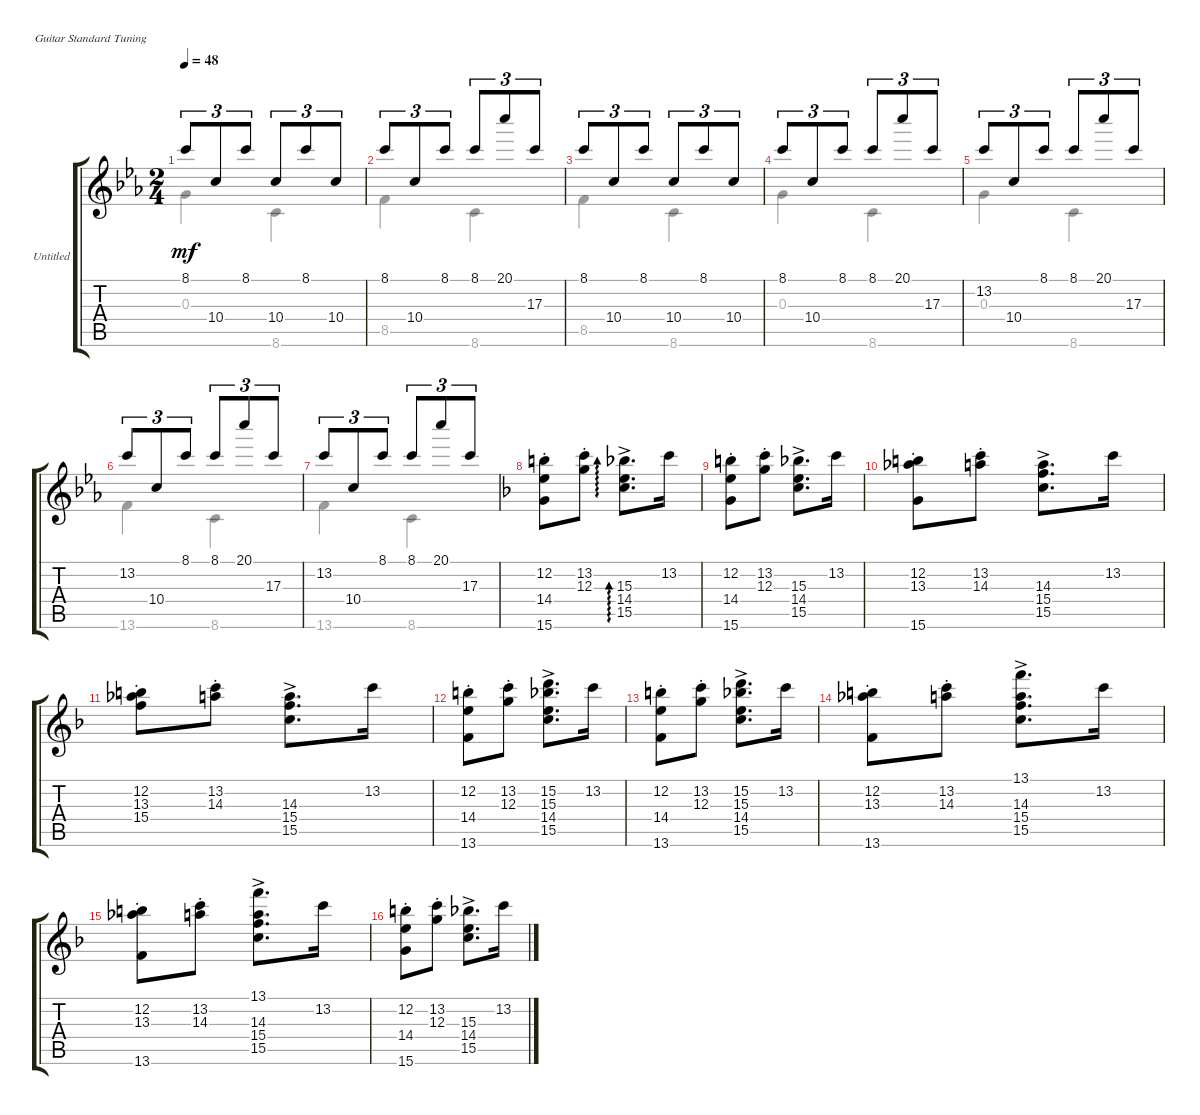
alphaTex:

\bracketExtendMode groupsimilarinstruments
\firstSystemTrackNameOrientation horizontal
\otherSystemsTrackNameOrientation horizontal
\track ("Untitled" "Untitled") {instrument acousticguitarnylon}
\staff {score tabs}
\tuning (E4 B3 G3 D3 A2 E2)
\voice
\ts (2 4)
\tempo 48
\clef g2
\ks cminor
8.1.8{tu (3 2) dy mf} 10.4.8{tu (3 2)} 8.1.8{tu (3 2)} 10.4.8{tu (3 2)} 8.1.8{tu (3 2)} 10.4.8{tu (3 2)} |
8.1.8{tu (3 2)} 10.4.8{tu (3 2)} 8.1.8{tu (3 2)} 8.1.8{tu (3 2)} 20.1.8{tu (3 2)} 17.3.8{tu (3 2)} |
8.1.8{tu (3 2)} 10.4.8{tu (3 2)} 8.1.8{tu (3 2)} 10.4.8{tu (3 2)} 8.1.8{tu (3 2)} 10.4.8{tu (3 2)} |
8.1.8{tu (3 2)} 10.4.8{tu (3 2)} 8.1.8{tu (3 2)} 8.1.8{tu (3 2)} 20.1.8{tu (3 2)} 17.3.8{tu (3 2)} |
13.2.8{tu (3 2)} 10.4.8{tu (3 2)} 8.1.8{tu (3 2)} 8.1.8{tu (3 2)} 20.1.8{tu (3 2)} 17.3.8{tu (3 2)} |
13.2.8{tu (3 2)} 10.4.8{tu (3 2)} 8.1.8{tu (3 2)} 8.1.8{tu (3 2)} 20.1.8{tu (3 2)} 17.3.8{tu (3 2)} |
13.2.8{tu (3 2)} 10.4.8{tu (3 2)} 8.1.8{tu (3 2)} 8.1.8{tu (3 2)} 20.1.8{tu (3 2)} 17.3.8{tu (3 2)} |
\ks dminor
(12.2{st} 14.4{st} 15.6{st}).8 (13.2{st} 12.3{st}).8 (15.3{ac} 14.4{ac} 15.5{ac}).8{d ad 0} 13.2.16 |
(12.2{st} 14.4{st} 15.6{st}).8 (13.2{st} 12.3{st}).8 (15.3{ac} 14.4{ac} 15.5{ac}).8{d} 13.2.16 |
(12.2{st} 13.3{st} 15.6{st}).8 (13.2{st} 14.3{st}).8 (14.3{ac} 15.4{ac} 15.5{ac}).8{d} 13.2.16 |
(12.2{st} 13.3{st} 15.4{st}).8 (13.2{st} 14.3{st}).8 (14.3{ac} 15.4{ac} 15.5{ac}).8{d} 13.2.16 |
(12.2{st} 14.4{st} 13.6{st}).8 (13.2{st} 12.3{st}).8 (15.2{ac} 15.3{ac} 14.4{ac} 15.5{ac}).8{d} 13.2.16 |
(12.2{st} 14.4{st} 13.6{st}).8 (13.2{st} 12.3{st}).8 (15.2{ac} 15.3{ac} 14.4{ac} 15.5{ac}).8{d} 13.2.16 |
(12.2{st} 13.3{st} 13.6{st}).8 (13.2{st} 14.3{st}).8 (13.1{ac} 14.3{ac} 15.4{ac} 15.5{ac}).8{d} 13.2.16 |
(12.2{st} 13.3{st} 13.6{st}).8 (13.2{st} 14.3{st}).8 (13.1{ac} 14.3{ac} 15.4{ac} 15.5{ac}).8{d} 13.2.16 |
(12.2{st} 14.4{st} 15.6{st}).8 (13.2{st} 12.3{st}).8 (15.3{ac} 14.4{ac} 15.5{ac}).8{d} 13.2.16
\voice
\clef g2
\ottava regular
\simile none
\ks cminor
0.3.4{dy mf} 8.6.4 |
8.5.4 8.6.4 |
8.5.4 8.6.4 |
0.3.4 8.6.4 |
0.3.4 8.6.4 |
13.6.4 8.6.4 |
13.6.4 8.6.4 |
\ks dminor
|
|
|
|
|
|
|
|
